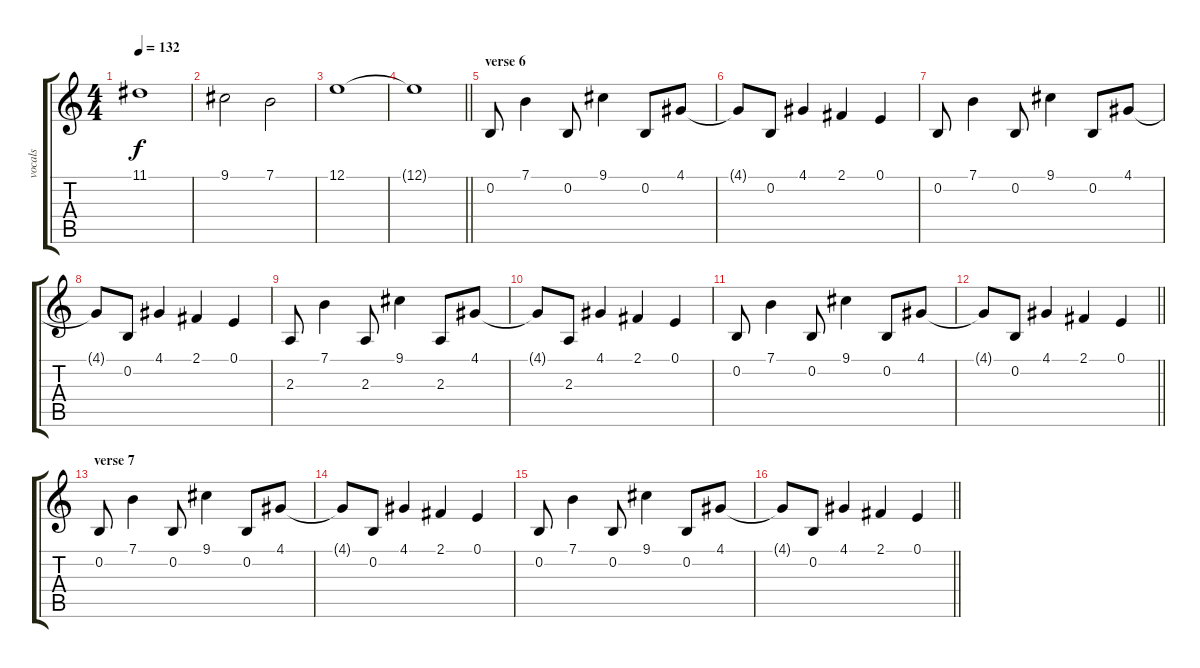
\track ("vocals" "vocals") {instrument pad1newage}
\staff {score tabs}
\tuning (E4 B3 G3 D3 A2 E2) {hide}
\ts (4 4)
\tempo 132
\clef g2
\ks c
11.1.1{dy f} |
9.1.2 7.1.2 |
12.1.1 |
\barLineRight lightlight
12.1{t}.1 |
\section ("" "verse 6")
0.2.8 7.1.4 0.2.8 9.1.4 0.2.8 4.1.8 |
4.1{t}.8 0.2.8 4.1.4 2.1.4 0.1.4 |
0.2.8 7.1.4 0.2.8 9.1.4 0.2.8 4.1.8 |
4.1{t}.8 0.2.8 4.1.4 2.1.4 0.1.4 |
2.3.8 7.1.4 2.3.8 9.1.4 2.3.8 4.1.8 |
4.1{t}.8 2.3.8 4.1.4 2.1.4 0.1.4 |
0.2.8 7.1.4 0.2.8 9.1.4 0.2.8 4.1.8 |
\barLineRight lightlight
4.1{t}.8 0.2.8 4.1.4 2.1.4 0.1.4 |
\section ("" "verse 7")
0.2.8 7.1.4 0.2.8 9.1.4 0.2.8 4.1.8 |
4.1{t}.8 0.2.8 4.1.4 2.1.4 0.1.4 |
0.2.8 7.1.4 0.2.8 9.1.4 0.2.8 4.1.8 |
\barLineRight lightlight
4.1{t}.8 0.2.8 4.1.4 2.1.4 0.1.4
